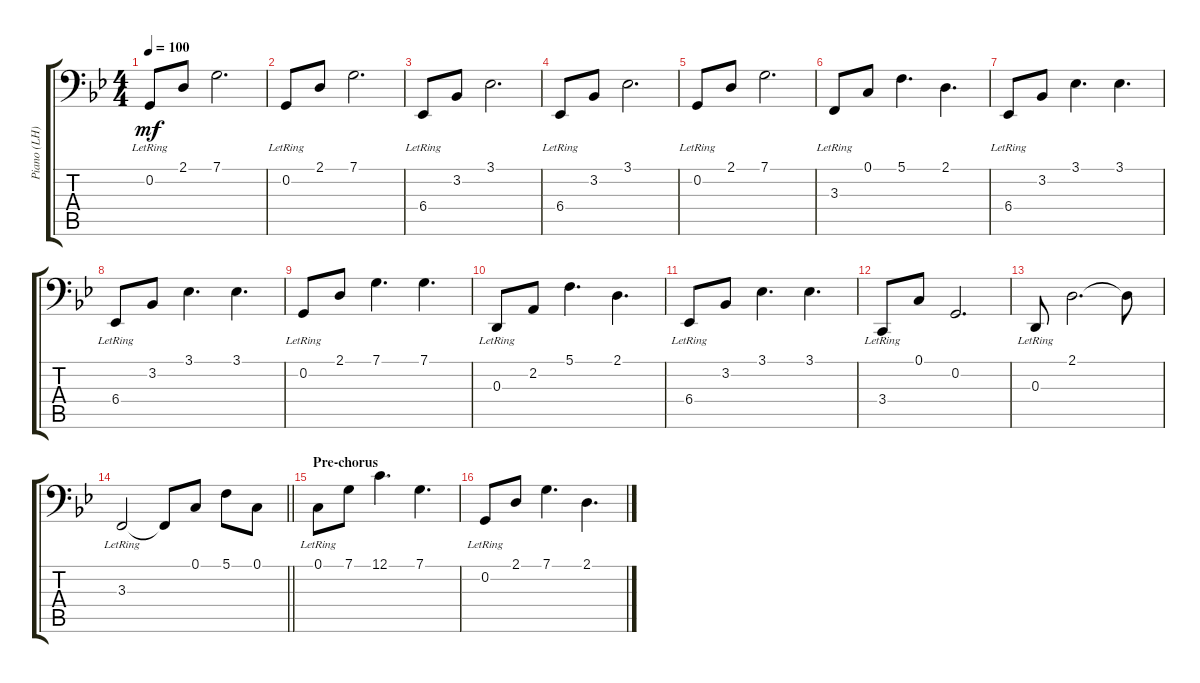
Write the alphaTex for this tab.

\track ("Piano (LH)" "Piano (LH)") {instrument acousticgrandpiano}
\staff {score tabs}
\tuning (C3 G2 D2 A1 E1 B0) {hide}
\ts (4 4)
\tempo 100
\clef f4
\ks gminor
0.2{lr}.8{dy mf} 2.1.8 7.1.2{d} |
0.2{lr}.8 2.1.8 7.1.2{d} |
6.4{lr}.8 3.2.8 3.1.2{d} |
6.4{lr}.8 3.2.8 3.1.2{d} |
0.2{lr}.8 2.1.8 7.1.2{d} |
3.3{lr}.8 0.1.8 5.1.4{d} 2.1.4{d} |
6.4{lr}.8 3.2.8 3.1.4{d} 3.1.4{d} |
6.4{lr}.8 3.2.8 3.1.4{d} 3.1.4{d} |
0.2{lr}.8 2.1.8 7.1.4{d} 7.1.4{d} |
0.3{lr}.8 2.2.8 5.1.4{d} 2.1.4{d} |
6.4{lr}.8 3.2.8 3.1.4{d} 3.1.4{d} |
3.4{lr}.8 0.1.8 0.2.2{d} |
0.3{lr}.8 2.1.2{d} 2.1{t}.8 |
\barLineRight lightlight
3.3{lr}.2 3.3{t}.8 0.1.8 5.1.8 0.1.8 |
\section ("" "Pre-chorus")
0.1{lr}.8 7.1.8 12.1.4{d} 7.1.4{d} |
0.2{lr}.8 2.1.8 7.1.4{d} 2.1.4{d}
